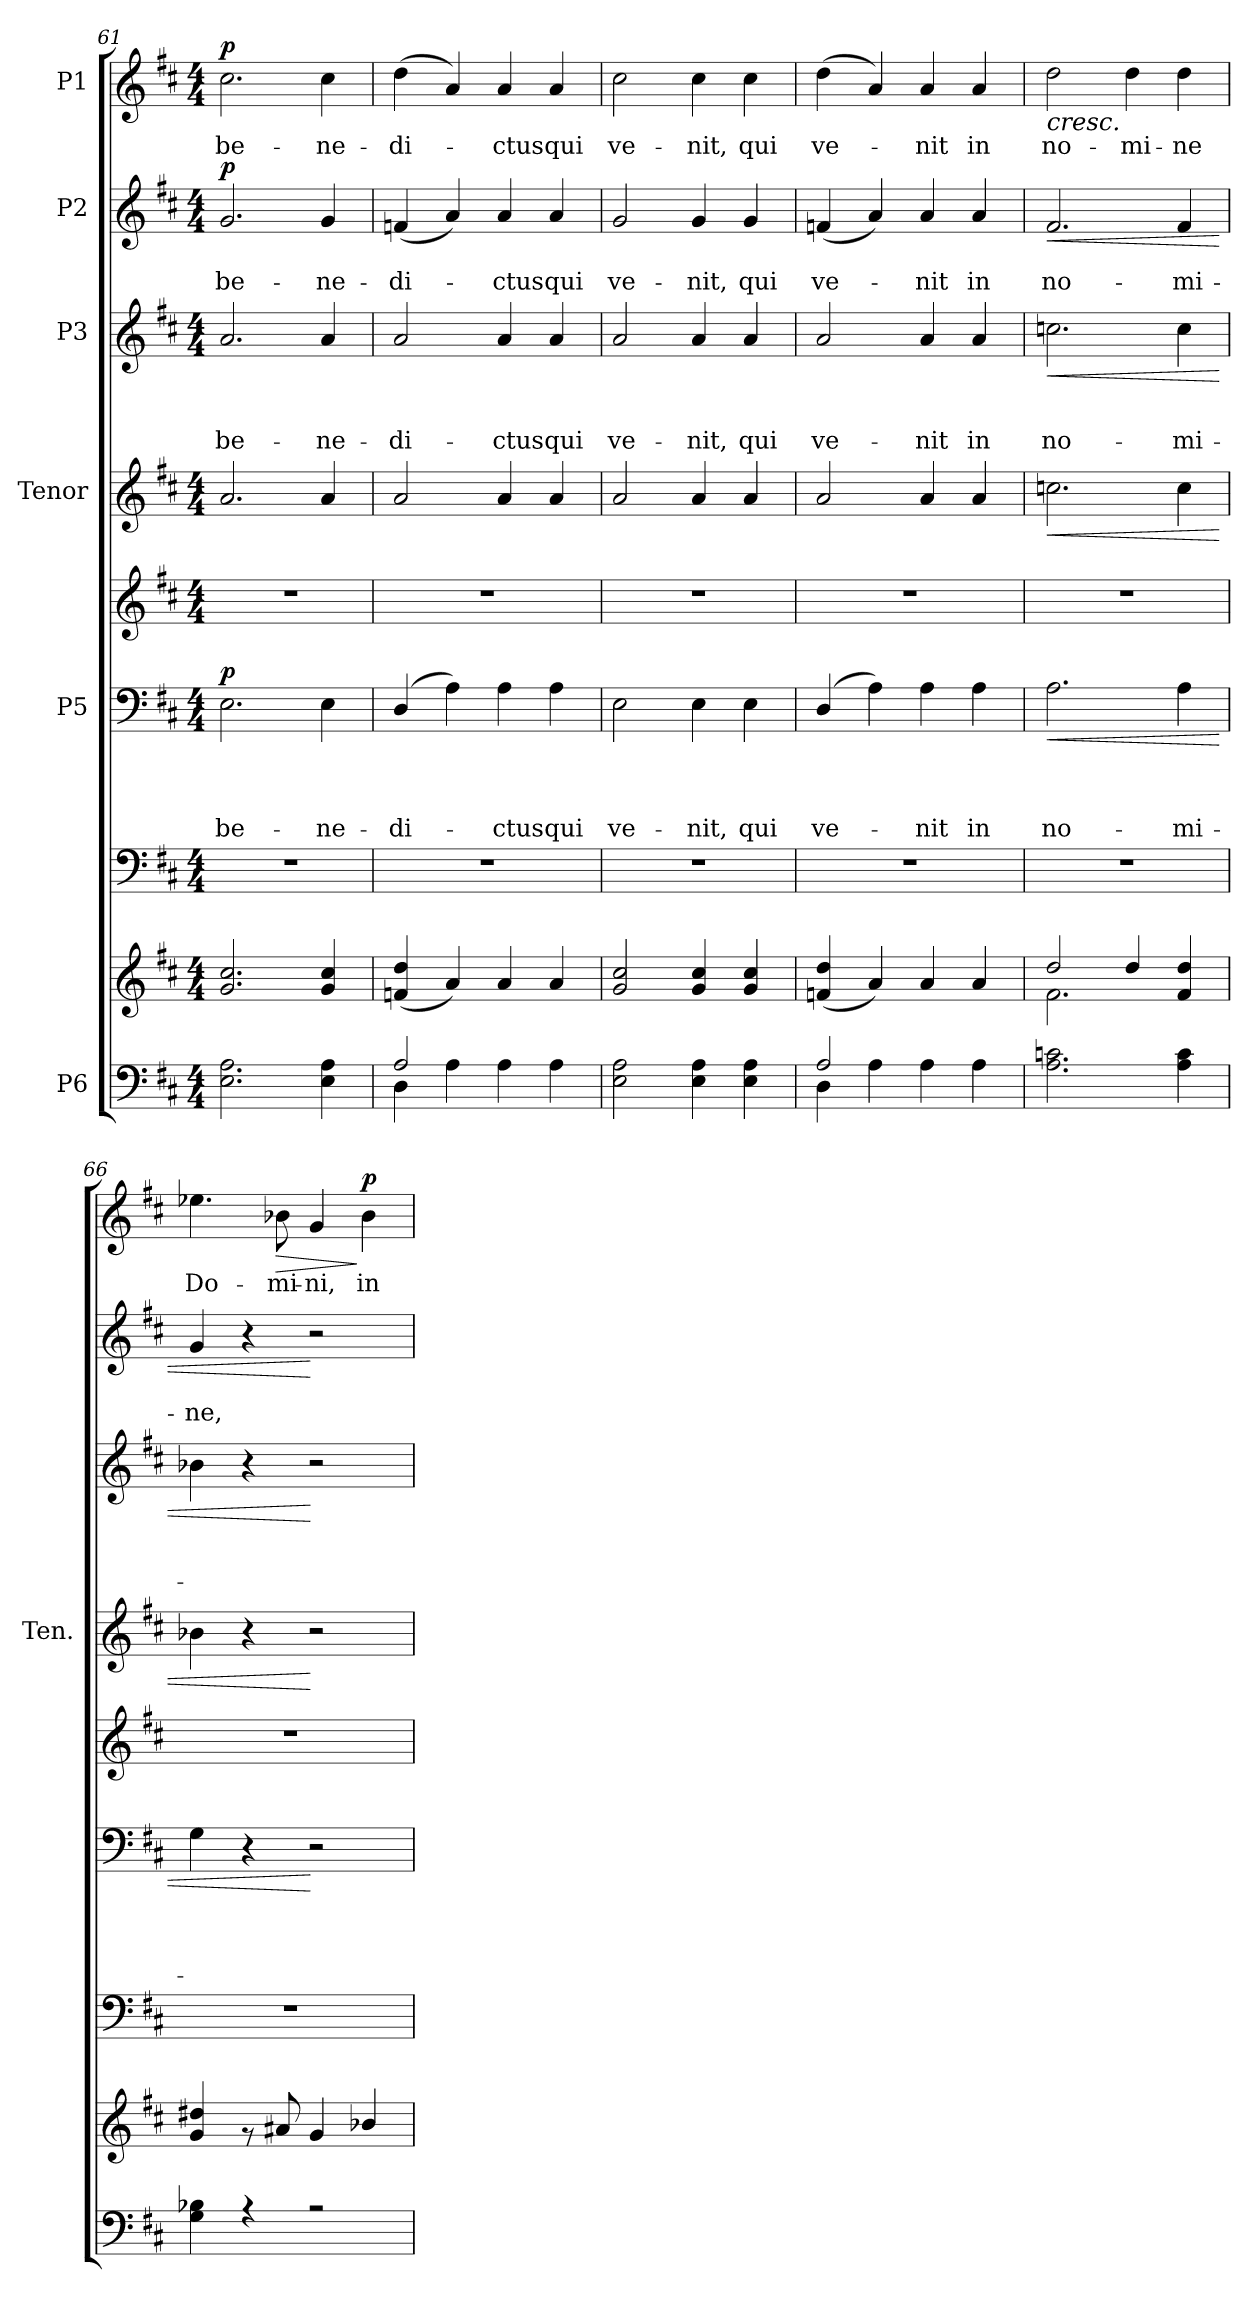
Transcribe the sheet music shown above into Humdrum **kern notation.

**kern	**kern	**kern	**kern	**text	**text	**text	**text	**dynam	**kern	**kern	**dynam	**kern	**text	**text	**text	**dynam	**kern	**text	**text	**dynam	**kern	**text	**dynam
*part8	*part8	*part7	*part6	*part6	*part6	*part6	*part6	*part6	*part5	*part4	*part4	*part3	*part3	*part3	*part3	*part3	*part2	*part2	*part2	*part2	*part1	*part1	*part1
*staff9	*staff8	*staff7	*staff6	*staff6	*staff6	*staff6	*staff6	*staff6	*staff5	*staff4	*staff4	*staff3	*staff3	*staff3	*staff3	*staff3	*staff2	*staff2	*staff2	*staff2	*staff1	*staff1	*staff1
*I"P6	*	*	*I"P5	*	*	*	*	*	*	*I"Tenor	*	*I"P3	*	*	*	*	*I"P2	*	*	*	*I"P1	*	*
*	*	*	*	*	*	*	*	*	*	*I'Ten.	*	*	*	*	*	*	*	*	*	*	*	*	*
!!LO:PB:g=z
*clefF4	*clefG2	*clefF4	*clefF4	*	*	*	*	*	*clefG2	*clefG2	*	*clefG2	*	*	*	*	*clefG2	*	*	*	*clefG2	*	*
*	*	*	*	*	*	*	*	*	*ITrd7c12	*ITrd7c12	*	*ITrd7c12	*	*	*	*	*	*	*	*	*	*	*
*k[f#c#]	*k[f#c#]	*k[f#c#]	*k[f#c#]	*	*	*	*	*	*k[f#c#]	*k[f#c#]	*	*k[f#c#]	*	*	*	*	*k[f#c#]	*	*	*	*k[f#c#]	*	*
*D:	*D:	*D:	*D:	*	*	*	*	*	*D:	*D:	*	*D:	*	*	*	*	*D:	*	*	*	*D:	*	*
*M4/4	*M4/4	*M4/4	*M4/4	*	*	*	*	*	*M4/4	*M4/4	*	*M4/4	*	*	*	*	*M4/4	*	*	*	*M4/4	*	*
=61	=61	=61	=61	=61	=61	=61	=61	=61	=61	=61	=61	=61	=61	=61	=61	=61	=61	=61	=61	=61	=61	=61	=61
*^	*^	*	*	*	*	*	*	*	*	*	*	*	*	*	*	*	*	*	*	*	*	*	*
!	!	!	!	!	!	!	!	!	!LO:LY:b	!LO:DY:a	!	!	!	!	!	!	!LO:LY:b	!	!	!	!LO:LY:b	!LO:DY:a	!	!LO:LY:b	!LO:DY:a
2.E\ 2.A\	1ryy	1ryy	2.g/ 2.cc#/	1r	2.E\	.	.	.	be-	p	1r	2.A/	.	2.A/	.	.	be-	.	2.g/	.	be-	p	2.cc#\	be-	p
!	!	!	!	!	!	!	!	!	!LO:LY:b	!	!	!	!	!	!	!	!LO:LY:b	!	!	!	!LO:LY:b	!	!	!LO:LY:b	!
4E\ 4A\	.	.	4g/ 4cc#/	.	4E\	.	.	.	-ne-	.	.	4A/	.	4A/	.	.	-ne-	.	4g/	.	-ne-	.	4cc#\	-ne-	.
=62	=62	=62	=62	=62	=62	=62	=62	=62	=62	=62	=62	=62	=62	=62	=62	=62	=62	=62	=62	=62	=62	=62	=62	=62	=62
!	!	!	!	!	!	!	!	!	!LO:LY:b	!	!	!	!	!	!	!	!LO:LY:b	!	!	!	!LO:LY:b	!	!	!LO:LY:b	!
2A/	4D\	1ryy	(<4fn/ 4dd/	1r	(<4D/	.	.	.	-di-	.	1r	2A/	.	2A/	.	.	-di-	.	(<4fn/	.	-di-	.	(>4dd\	-di-	.
.	4A\	.	4a/)	.	4A\)	.	.	.	.	.	.	.	.	.	.	.	.	.	4a/)	.	.	.	4a/)	.	.
!	!	!	!	!	!	!	!	!	!LO:LY:b	!	!	!	!	!	!	!	!LO:LY:b	!	!	!	!LO:LY:b	!	!	!LO:LY:b	!
4A\	2ryy	.	4a/	.	4A\	.	.	.	-ctus	.	.	4A/	.	4A/	.	.	-ctus	.	4a/	.	-ctus	.	4a/	-ctus	.
!	!	!	!	!	!	!	!	!	!LO:LY:b	!	!	!	!	!	!	!	!LO:LY:b	!	!	!	!LO:LY:b	!	!	!LO:LY:b	!
4A\	.	.	4a/	.	4A\	.	.	.	qui	.	.	4A/	.	4A/	.	.	qui	.	4a/	.	qui	.	4a/	qui	.
=63	=63	=63	=63	=63	=63	=63	=63	=63	=63	=63	=63	=63	=63	=63	=63	=63	=63	=63	=63	=63	=63	=63	=63	=63	=63
!	!	!	!	!	!	!	!	!	!LO:LY:b	!	!	!	!	!	!	!	!LO:LY:b	!	!	!	!LO:LY:b	!	!	!LO:LY:b	!
2E\ 2A\	1ryy	1ryy	2g/ 2cc#/	1r	2E\	.	.	.	ve-	.	1r	2A/	.	2A/	.	.	ve-	.	2g/	.	ve-	.	2cc#\	ve-	.
!	!	!	!	!	!	!	!	!	!LO:LY:b	!	!	!	!	!	!	!	!LO:LY:b	!	!	!	!LO:LY:b	!	!	!LO:LY:b	!
4E\ 4A\	.	.	4g/ 4cc#/	.	4E\	.	.	.	-nit,	.	.	4A/	.	4A/	.	.	-nit,	.	4g/	.	-nit,	.	4cc#\	-nit,	.
!	!	!	!	!	!	!	!	!	!LO:LY:b	!	!	!	!	!	!	!	!LO:LY:b	!	!	!	!LO:LY:b	!	!	!LO:LY:b	!
4E\ 4A\	.	.	4g/ 4cc#/	.	4E\	.	.	.	qui	.	.	4A/	.	4A/	.	.	qui	.	4g/	.	qui	.	4cc#\	qui	.
=64	=64	=64	=64	=64	=64	=64	=64	=64	=64	=64	=64	=64	=64	=64	=64	=64	=64	=64	=64	=64	=64	=64	=64	=64	=64
!	!	!	!	!	!	!	!	!	!LO:LY:b	!	!	!	!	!	!	!	!LO:LY:b	!	!	!	!LO:LY:b	!	!	!LO:LY:b	!
2A/	4D\	1ryy	(<4fn/ 4dd/	1r	(>4D/	.	.	.	ve-	.	1r	2A/	.	2A/	.	.	ve-	.	(<4fn/	.	ve-	.	(>4dd\	ve-	.
.	4A\	.	4a/)	.	4A\)	.	.	.	.	.	.	.	.	.	.	.	.	.	4a/)	.	.	.	4a/)	.	.
!	!	!	!	!	!	!	!	!	!LO:LY:b	!	!	!	!	!	!	!	!LO:LY:b	!	!	!	!LO:LY:b	!	!	!LO:LY:b	!
4A\	2ryy	.	4a/	.	4A\	.	.	.	-nit	.	.	4A/	.	4A/	.	.	-nit	.	4a/	.	-nit	.	4a/	-nit	.
!	!	!	!	!	!	!	!	!	!LO:LY:b	!	!	!	!	!	!	!	!LO:LY:b	!	!	!	!LO:LY:b	!	!	!LO:LY:b	!
4A\	.	.	4a/	.	4A\	.	.	.	in	.	.	4A/	.	4A/	.	.	in	.	4a/	.	in	.	4a/	in	.
=65	=65	=65	=65	=65	=65	=65	=65	=65	=65	=65	=65	=65	=65	=65	=65	=65	=65	=65	=65	=65	=65	=65	=65	=65	=65
!	!	!	!	!	!	!	!	!	!LO:LY:b	!LO:HP:b	!	!	!LO:HP:b	!	!	!	!LO:LY:b	!LO:HP:b	!	!	!LO:LY:b	!LO:HP:b	!	!LO:LY:b	!LO:HP:b
2.A\ 2.cn\	1ryy	2dd/	2.f#\	1r	2.A\	.	.	.	no-	<	1r	2.cn\	<	2.cn\	.	.	no-	<	2.f#/	.	no-	<	2dd\	no-	<
!	!	!	!	!	!	!	!	!	!	!	!	!	!	!	!	!	!	!	!	!	!	!	!	!LO:LY:b	!
.	.	4dd/	.	.	.	.	.	.	.	.	.	.	.	.	.	.	.	.	.	.	.	.	4dd\	-mi-	.
!	!	!	!	!	!	!	!	!	!LO:LY:b	!	!	!	!	!	!	!	!LO:LY:b	!	!	!	!LO:LY:b	!	!	!LO:LY:b	!
4A\ 4c\	.	4f#/ 4dd/	4ryy	.	4A\	.	.	.	-mi-	.	.	4c\	.	4c\	.	.	-mi-	.	4f#/	.	-mi-	.	4dd\	-ne	.
=66	=66	=66	=66	=66	=66	=66	=66	=66	=66	=66	=66	=66	=66	=66	=66	=66	=66	=66	=66	=66	=66	=66	=66	=66	=66
!	!	!	!	!	!	!	!	!	!	!	!	!	!	!	!	!	!	!	!	!	!LO:LY:b	!	!	!LO:LY:b	!
4G\ 4B-X\	1ryy	1ryy	4g/ 4dd#X/	1r	4G\	.	.	.	.	.	1r	4B-X\	.	4B-X\	.	.	.	.	4g/	.	-ne,	.	4.ee-X\	Do-	.
4r	.	.	8r	.	4r	.	.	.	.	.	.	4r	.	4r	.	.	.	.	4r	.	.	.	.	.	.
!	!	!	!	!	!	!	!	!	!	!	!	!	!	!	!	!	!	!	!	!	!	!	!	!LO:LY:b	!LO:HP:b
.	.	.	8a#X/	.	.	.	.	.	.	.	.	.	.	.	.	.	.	.	.	.	.	.	8b-X\	-mi-	>
!	!	!	!	!	!	!	!	!	!	!	!	!	!	!	!	!	!	!	!	!	!	!	!	!LO:LY:b	!
2r	.	.	4g/	.	2r	.	.	.	.	[	.	2r	[	2r	.	.	.	[	2r	.	.	[	4g/	-ni,	[
!	!	!	!	!	!	!	!	!	!	!	!	!	!	!	!	!	!	!	!	!	!	!	!	!LO:LY:b	!LO:DY:n=1:a
.	.	.	4b-X/	.	.	.	.	.	.	.	.	.	.	.	.	.	.	.	.	.	.	.	4b-\	in	] p
*v	*v	*	*	*	*	*	*	*	*	*	*	*	*	*	*	*	*	*	*	*	*	*	*	*	*
*	*v	*v	*	*	*	*	*	*	*	*	*	*	*	*	*	*	*	*	*	*	*	*	*	*
=	=	=	=	=	=	=	=	=	=	=	=	=	=	=	=	=	=	=	=	=	=	=	=
*-	*-	*-	*-	*-	*-	*-	*-	*-	*-	*-	*-	*-	*-	*-	*-	*-	*-	*-	*-	*-	*-	*-	*-
